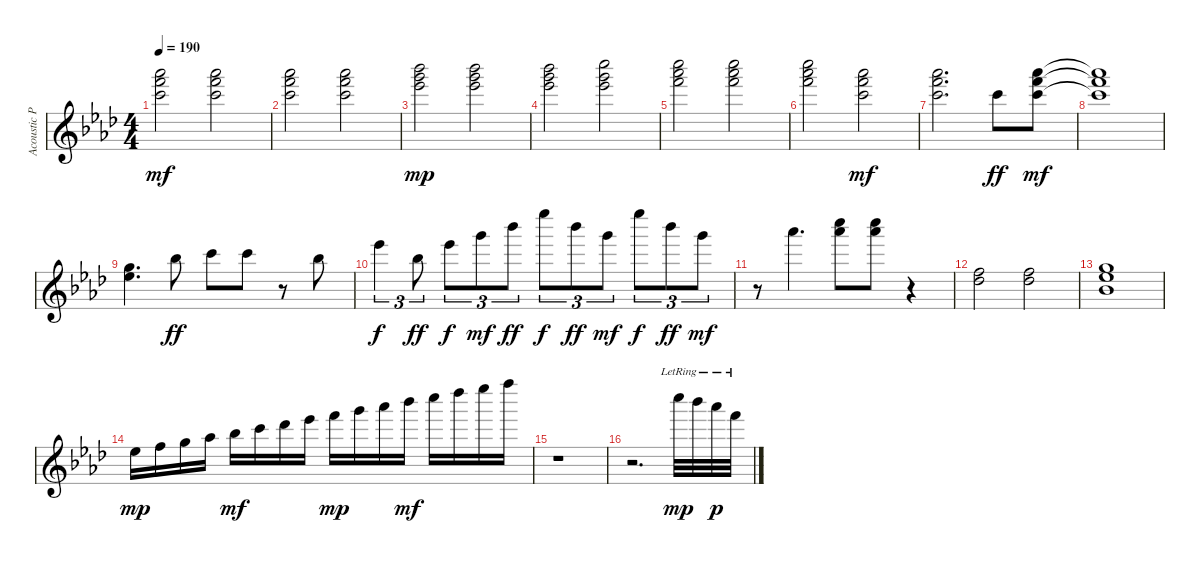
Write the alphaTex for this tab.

\track ("Acoustic Piano (Staff 1)" "Acoustic P") {instrument electricbassfinger}
\staff {score}
\tuning (E4 B3 G3 D3 A2 E2 B1) {hide}
\ts (4 4)
\tempo 190
\clef g2
\ks ab
(16.1 18.2 17.3).2{dy mf} (16.1 18.2 17.3).2 |
(16.1 18.2 17.3).2 (16.1 18.2 17.3).2 |
(11.1 23.2 24.3).2{dy mp} (11.1 23.2 24.3).2 |
(11.1 23.2 24.3).2 (11.1 20.2 29.3).2 |
(20.1 21.2 22.3).2 (20.1 21.2 22.3).2 |
(20.1 21.2 22.3).2 (16.1 18.2 17.3).2{dy mf} |
(16.1 18.2 17.3).2{d} 8.1.8{dy ff} (8.1 18.2 25.3).8{dy mf} |
(8.1{t} 18.2{t} 25.3{t}).1 |
(3.1 4.2).4{d} 6.1.8{dy ff} 8.1.8 8.1.8 r.8 6.1.8 |
11.1.4{tu (3 2) dy f} 6.1.8{tu (3 2) dy ff} 11.1.8{tu (3 2) dy f} 15.1.8{tu (3 2) dy mf} 18.1.8{tu (3 2) dy ff} 23.1.8{tu (3 2) dy f} 18.1.8{tu (3 2) dy ff} 15.1.8{tu (3 2) dy mf} 23.1.8{tu (3 2) dy f} 18.1.8{tu (3 2) dy ff} 15.1.8{tu (3 2) dy mf} |
r.8 16.1.4{d} (16.1 25.2).8 (16.1 25.2).8 r.4 |
(1.1 2.2).2 (1.1 2.2).2 |
(3.1 4.2 3.3).1 |
4.2.16{dy mp} 1.1.16 3.1.16 4.1.16 6.1.16{dy mf} 8.1.16 9.1.16 11.1.16 13.1.16{dy mp} 15.1.16 16.1.16 18.1.16{dy mf} 20.1.16 21.1.16 23.1.16 25.1.16 |
r.1 |
r.2{d} 20.1{lr}.32{dy mp} 18.1{lr}.32 16.1{lr}.32{dy p} 13.1{lr}.32
